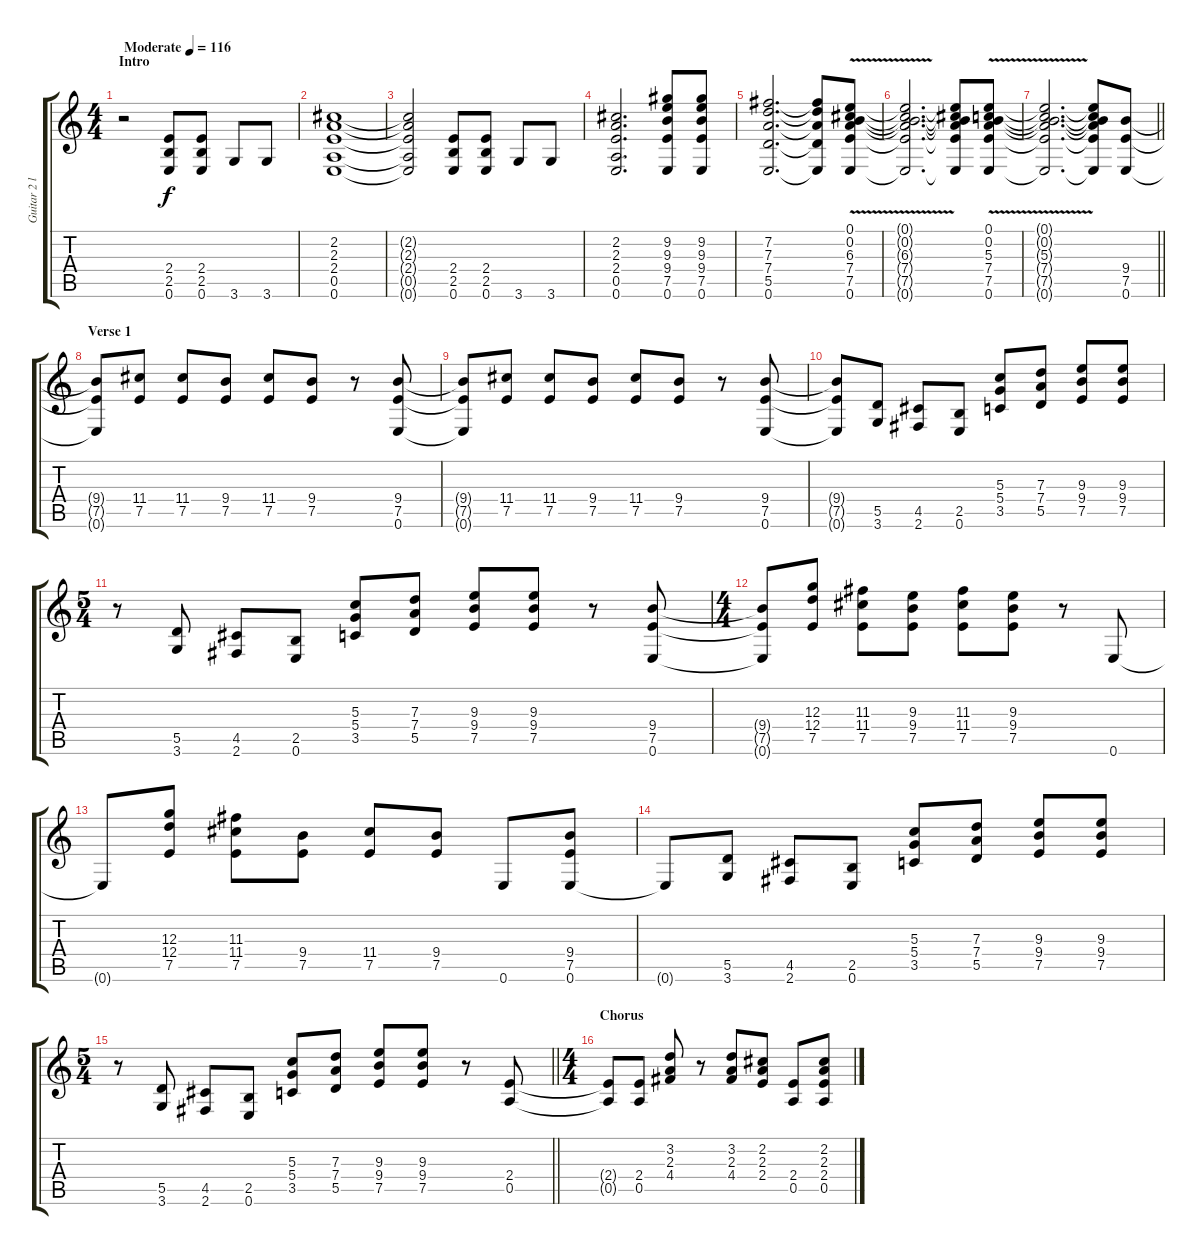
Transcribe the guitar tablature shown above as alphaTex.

\track ("Guitar 2 lead riff" "Guitar 2 l") {instrument overdrivenguitar}
\staff {score tabs}
\tuning (E4 B3 G3 D3 A2 E2) {hide}
\ts (4 4)
\section ("" "Intro")
\tempo (116 "Moderate")
\clef g2
\ks c
r.2{dy f instrument overdrivenguitar} (2.4 2.5 0.6).8 (2.4 2.5 0.6).8 3.6.8 3.6.8 |
(2.2 2.3 2.4 0.5 0.6).1 |
(2.2{t} 2.3{t} 2.4{t} 0.5{t} 0.6{t}).2 (2.4 2.5 0.6).8 (2.4 2.5 0.6).8 3.6.8 3.6.8 |
(2.2 2.3 2.4 0.5 0.6).2{d} (9.2 9.3 9.4 7.5 0.6).8 (9.2 9.3 9.4 7.5 0.6).8 |
(7.2 7.3 7.4 5.5 0.6).2{d} (7.2{t} 7.3{t} 7.4{t} 5.5{t} 0.6{t}).8 (0.1 0.2{v} 6.3 7.4 7.5 0.6).8 |
(0.1{t} 0.2{t} 6.3{t} 7.4{t} 7.5{t} 0.6{t}).2{d} (0.1{t} 0.2{t} 6.3{t} 7.4{t} 7.5{t} 0.6{t}).8 (0.1 0.2{v} 5.3 7.4 7.5 0.6).8 |
\barLineRight lightlight
(0.1{t} 0.2{t} 5.3{t} 7.4{t} 7.5{t} 0.6{t}).2{d} (0.1{t} 0.2{t} 5.3{t} 7.4{t} 7.5{t} 0.6{t}).8 (9.4 7.5 0.6).8 |
\section ("" "Verse 1")
(9.4{t} 7.5{t} 0.6{t}).8 (11.4 7.5).8 (11.4 7.5).8 (9.4 7.5).8 (11.4 7.5).8 (9.4 7.5).8 r.8 (9.4 7.5 0.6).8 |
(9.4{t} 7.5{t} 0.6{t}).8 (11.4 7.5).8 (11.4 7.5).8 (9.4 7.5).8 (11.4 7.5).8 (9.4 7.5).8 r.8 (9.4 7.5 0.6).8 |
(9.4{t} 7.5{t} 0.6{t}).8 (5.5 3.6).8 (4.5 2.6).8 (2.5 0.6).8 (5.3 5.4 3.5).8 (7.3 7.4 5.5).8 (9.3 9.4 7.5).8 (9.3 9.4 7.5).8 |
\ts (5 4)
r.8 (5.5 3.6).8 (4.5 2.6).8 (2.5 0.6).8 (5.3 5.4 3.5).8 (7.3 7.4 5.5).8 (9.3 9.4 7.5).8 (9.3 9.4 7.5).8 r.8 (9.4 7.5 0.6).8 |
\ts (4 4)
(9.4{t} 7.5{t} 0.6{t}).8 (12.3 12.4 7.5).8 (11.3 11.4 7.5).8 (9.3 9.4 7.5).8 (11.3 11.4 7.5).8 (9.3 9.4 7.5).8 r.8 0.6.8 |
0.6{t}.8 (12.3 12.4 7.5).8 (11.3 11.4 7.5).8 (9.4 7.5).8 (11.4 7.5).8 (9.4 7.5).8 0.6.8 (9.4 7.5 0.6).8 |
0.6{t}.8 (5.5 3.6).8 (4.5 2.6).8 (2.5 0.6).8 (5.3 5.4 3.5).8 (7.3 7.4 5.5).8 (9.3 9.4 7.5).8 (9.3 9.4 7.5).8 |
\ts (5 4)
\barLineRight lightlight
r.8 (5.5 3.6).8 (4.5 2.6).8 (2.5 0.6).8 (5.3 5.4 3.5).8 (7.3 7.4 5.5).8 (9.3 9.4 7.5).8 (9.3 9.4 7.5).8 r.8 (2.4 0.5).8 |
\ts (4 4)
\section ("" "Chorus")
(2.4{t} 0.5{t}).8 (2.4 0.5).8 (3.2 2.3 4.4).8 r.8 (3.2 2.3 4.4).8 (2.2 2.3 2.4).8 (2.4 0.5).8 (2.2 2.3 2.4 0.5).8
